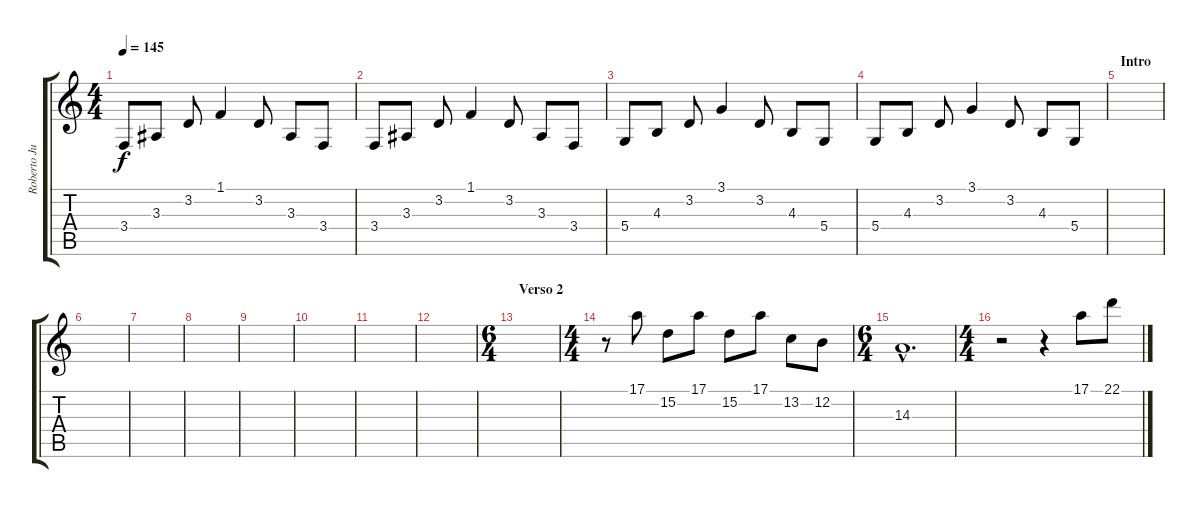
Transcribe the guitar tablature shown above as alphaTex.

\track ("Roberto Junquera" "Roberto Ju") {instrument acousticgrandpiano}
\staff {score tabs}
\tuning (E4 B3 G3 D3 A2 E2) {hide}
\ts (4 4)
\tempo 145
\clef g2
\ks c
3.4.8{dy f} 3.3.8 3.2.8 1.1.4{volume 16} 3.2.8 3.3.8 3.4.8 |
3.4.8{volume 13} 3.3.8 3.2.8 1.1.4{volume 16} 3.2.8 3.3.8 3.4.8 |
5.4.8{volume 13} 4.3.8 3.2.8 3.1.4{volume 16} 3.2.8 4.3.8 5.4.8 |
5.4.8{volume 13} 4.3.8 3.2.8 3.1.4{volume 16} 3.2.8 4.3.8 5.4.8 |
\section ("" "Intro")
|
|
|
|
|
|
|
|
\ts (6 4)
\section ("" "Verso 2")
|
\ts (4 4)
r.8 17.1.8{volume 13 instrument acousticgrandpiano} 15.2.8 17.1.8 15.2.8 17.1.8 13.2.8 12.2.8 |
\ts (6 4)
14.3{hac}.1{d} |
\ts (4 4)
r.2 r.4 17.1.8 22.1.8
